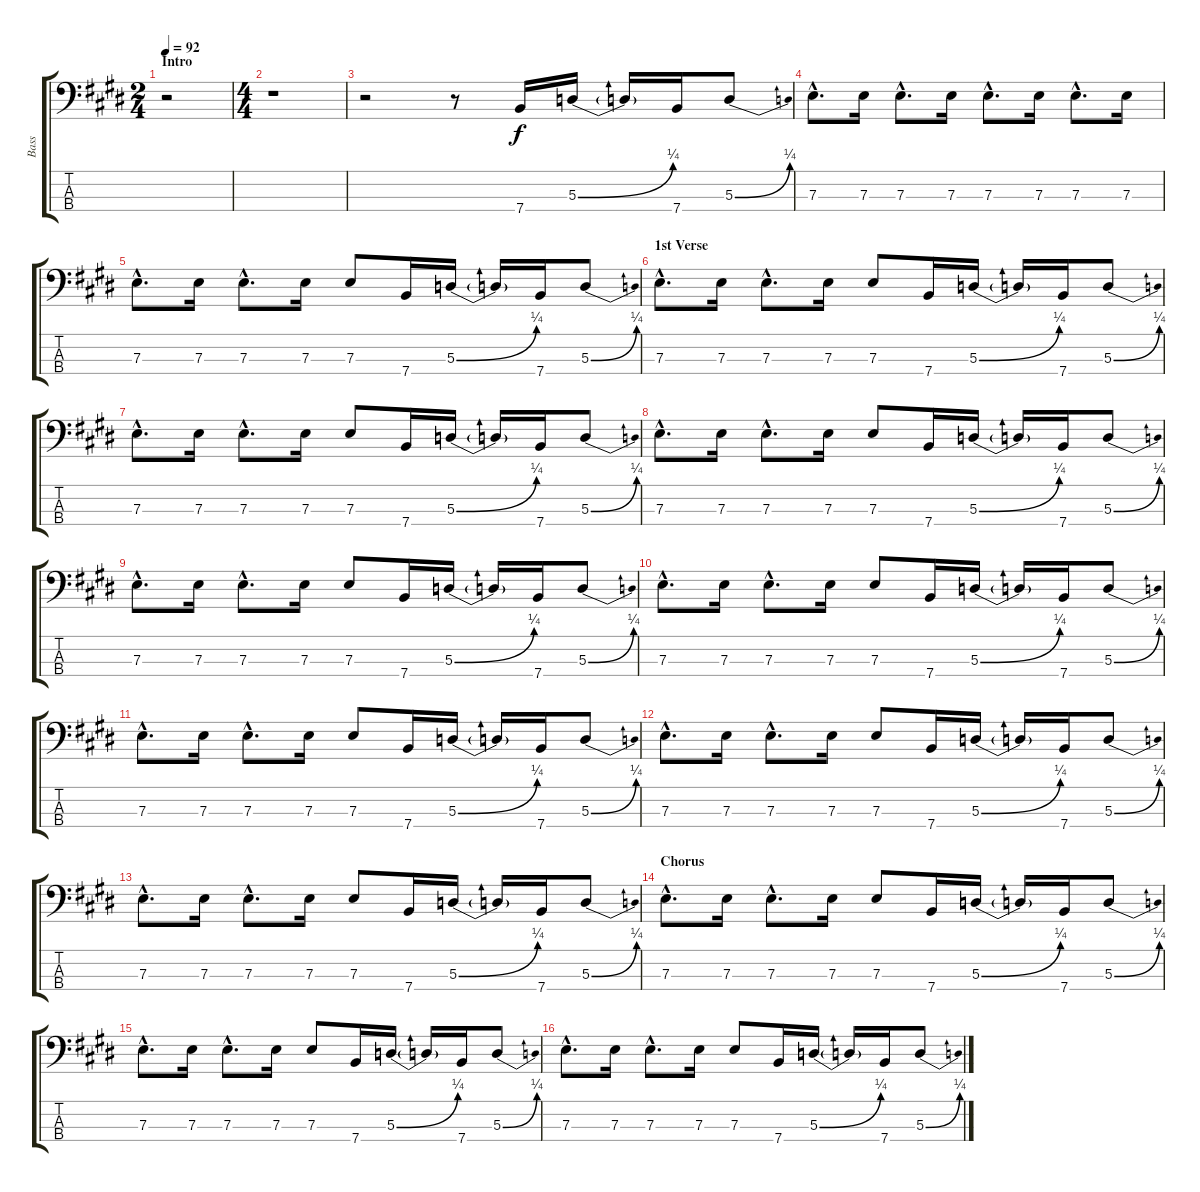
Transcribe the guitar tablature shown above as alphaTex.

\track ("Bass" "Bass") {instrument electricbassfinger}
\staff {score tabs}
\tuning (G2 D2 A1 E1) {hide}
\ts (2 4)
\section ("" "Intro")
\tempo 92
\clef f4
\ks e
r.2{dy f instrument electricbassfinger} |
\ts (4 4)
r.1 |
r.2 r.8 7.4.16 5.3{be (bend 0 0 60 1)}.16 5.3{t}.16 7.4.16 5.3{be (bend 0 0 60 1)}.8 |
7.3{hac}.8{d} 7.3.16 7.3{hac}.8{d} 7.3.16 7.3{hac}.8{d} 7.3.16 7.3{hac}.8{d} 7.3.16 |
7.3{hac}.8{d} 7.3.16 7.3{hac}.8{d} 7.3.16 7.3.8 7.4.16 5.3{be (bend 0 0 60 1)}.16 5.3{t}.16 7.4.16 5.3{be (bend 0 0 60 1)}.8 |
\section ("" "1st Verse")
7.3{hac}.8{d} 7.3.16 7.3{hac}.8{d} 7.3.16 7.3.8 7.4.16 5.3{be (bend 0 0 60 1)}.16 5.3{t}.16 7.4.16 5.3{be (bend 0 0 60 1)}.8 |
7.3{hac}.8{d} 7.3.16 7.3{hac}.8{d} 7.3.16 7.3.8 7.4.16 5.3{be (bend 0 0 60 1)}.16 5.3{t}.16 7.4.16 5.3{be (bend 0 0 60 1)}.8 |
7.3{hac}.8{d} 7.3.16 7.3{hac}.8{d} 7.3.16 7.3.8 7.4.16 5.3{be (bend 0 0 60 1)}.16 5.3{t}.16 7.4.16 5.3{be (bend 0 0 60 1)}.8 |
7.3{hac}.8{d} 7.3.16 7.3{hac}.8{d} 7.3.16 7.3.8 7.4.16 5.3{be (bend 0 0 60 1)}.16 5.3{t}.16 7.4.16 5.3{be (bend 0 0 60 1)}.8 |
7.3{hac}.8{d} 7.3.16 7.3{hac}.8{d} 7.3.16 7.3.8 7.4.16 5.3{be (bend 0 0 60 1)}.16 5.3{t}.16 7.4.16 5.3{be (bend 0 0 60 1)}.8 |
7.3{hac}.8{d} 7.3.16 7.3{hac}.8{d} 7.3.16 7.3.8 7.4.16 5.3{be (bend 0 0 60 1)}.16 5.3{t}.16 7.4.16 5.3{be (bend 0 0 60 1)}.8 |
7.3{hac}.8{d} 7.3.16 7.3{hac}.8{d} 7.3.16 7.3.8 7.4.16 5.3{be (bend 0 0 60 1)}.16 5.3{t}.16 7.4.16 5.3{be (bend 0 0 60 1)}.8 |
7.3{hac}.8{d} 7.3.16 7.3{hac}.8{d} 7.3.16 7.3.8 7.4.16 5.3{be (bend 0 0 60 1)}.16 5.3{t}.16 7.4.16 5.3{be (bend 0 0 60 1)}.8 |
\section ("" "Chorus")
7.3{hac}.8{d} 7.3.16 7.3{hac}.8{d} 7.3.16 7.3.8 7.4.16 5.3{be (bend 0 0 60 1)}.16 5.3{t}.16 7.4.16 5.3{be (bend 0 0 60 1)}.8 |
7.3{hac}.8{d} 7.3.16 7.3{hac}.8{d} 7.3.16 7.3.8 7.4.16 5.3{be (bend 0 0 60 1)}.16 5.3{t}.16 7.4.16 5.3{be (bend 0 0 60 1)}.8 |
7.3{hac}.8{d} 7.3.16 7.3{hac}.8{d} 7.3.16 7.3.8 7.4.16 5.3{be (bend 0 0 60 1)}.16 5.3{t}.16 7.4.16 5.3{be (bend 0 0 60 1)}.8
